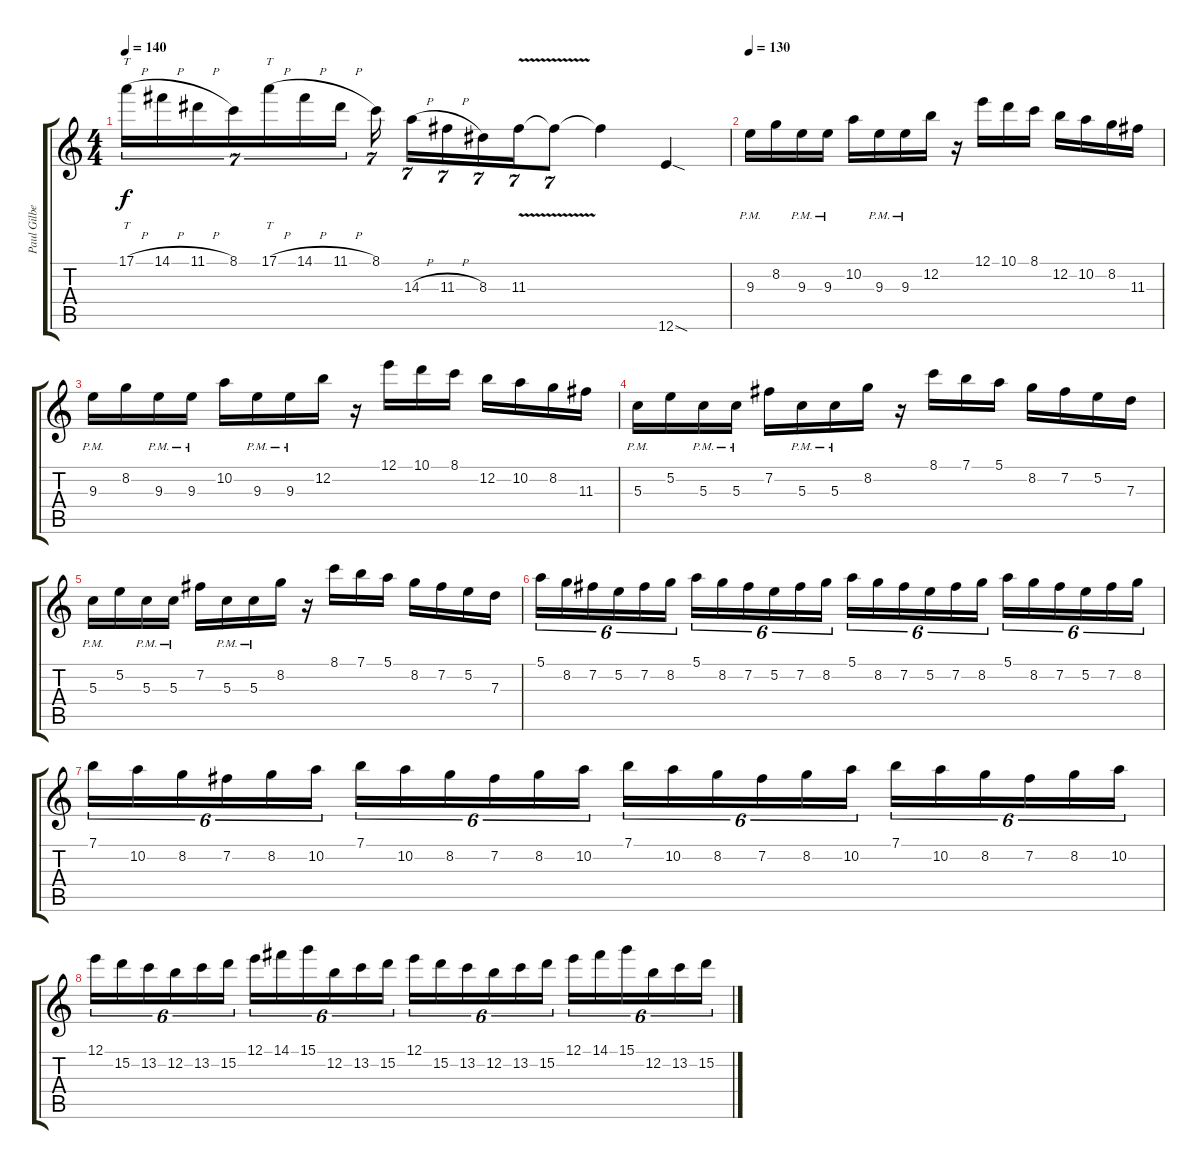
\track ("Paul Gilbert (Lead Guitar)" "Paul Gilbe") {instrument distortionguitar}
\staff {score tabs}
\tuning (E4 B3 G3 D3 A2 E2) {hide}
\ts (4 4)
\tempo 140
\clef g2
\ks c
17.1{h}.16{tt tu (7 4) dy f} 14.1{h}.16{tu (7 4)} 11.1{h}.16{tu (7 4)} 8.1.16{tu (7 4)} 17.1{h}.16{tt tu (7 4)} 14.1{h}.16{tu (7 4)} 11.1{h}.16{tu (7 4)} 8.1.16{tu (7 4)} 14.3{h}.16{tu (7 4)} 11.3{h}.16{tu (7 4)} 8.3.16{tu (7 4)} 11.3{v}.16{tu (7 4)} 11.3{t}.8{tu (7 4)} 11.3{t}.4 12.6{sod}.4 |
\tempo 130
9.3{pm}.16{balance 4} 8.2.16 9.3{pm}.16 9.3{pm}.16 10.2.16 9.3{pm}.16 9.3{pm}.16 12.2.16 r.16 12.1.16 10.1.16 8.1.16 12.2.16 10.2.16 8.2.16 11.3.16 |
9.3{pm}.16 8.2.16 9.3{pm}.16 9.3{pm}.16 10.2.16 9.3{pm}.16 9.3{pm}.16 12.2.16 r.16 12.1.16 10.1.16 8.1.16 12.2.16 10.2.16 8.2.16 11.3.16 |
5.3{pm}.16 5.2.16 5.3{pm}.16 5.3{pm}.16 7.2.16 5.3{pm}.16 5.3{pm}.16 8.2.16 r.16 8.1.16 7.1.16 5.1.16 8.2.16 7.2.16 5.2.16 7.3.16 |
5.3{pm}.16 5.2.16 5.3{pm}.16 5.3{pm}.16 7.2.16 5.3{pm}.16 5.3{pm}.16 8.2.16 r.16 8.1.16 7.1.16 5.1.16 8.2.16 7.2.16 5.2.16 7.3.16 |
5.1.16{tu (6 4) balance 8} 8.2.16{tu (6 4)} 7.2.16{tu (6 4)} 5.2.16{tu (6 4)} 7.2.16{tu (6 4)} 8.2.16{tu (6 4)} 5.1.16{tu (6 4)} 8.2.16{tu (6 4)} 7.2.16{tu (6 4)} 5.2.16{tu (6 4)} 7.2.16{tu (6 4)} 8.2.16{tu (6 4)} 5.1.16{tu (6 4)} 8.2.16{tu (6 4)} 7.2.16{tu (6 4)} 5.2.16{tu (6 4)} 7.2.16{tu (6 4)} 8.2.16{tu (6 4)} 5.1.16{tu (6 4)} 8.2.16{tu (6 4)} 7.2.16{tu (6 4)} 5.2.16{tu (6 4)} 7.2.16{tu (6 4)} 8.2.16{tu (6 4)} |
7.1.16{tu (6 4)} 10.2.16{tu (6 4)} 8.2.16{tu (6 4)} 7.2.16{tu (6 4)} 8.2.16{tu (6 4)} 10.2.16{tu (6 4)} 7.1.16{tu (6 4)} 10.2.16{tu (6 4)} 8.2.16{tu (6 4)} 7.2.16{tu (6 4)} 8.2.16{tu (6 4)} 10.2.16{tu (6 4)} 7.1.16{tu (6 4)} 10.2.16{tu (6 4)} 8.2.16{tu (6 4)} 7.2.16{tu (6 4)} 8.2.16{tu (6 4)} 10.2.16{tu (6 4)} 7.1.16{tu (6 4)} 10.2.16{tu (6 4)} 8.2.16{tu (6 4)} 7.2.16{tu (6 4)} 8.2.16{tu (6 4)} 10.2.16{tu (6 4)} |
12.1.16{tu (6 4)} 15.2.16{tu (6 4)} 13.2.16{tu (6 4)} 12.2.16{tu (6 4)} 13.2.16{tu (6 4)} 15.2.16{tu (6 4)} 12.1.16{tu (6 4)} 14.1.16{tu (6 4)} 15.1.16{tu (6 4)} 12.2.16{tu (6 4)} 13.2.16{tu (6 4)} 15.2.16{tu (6 4)} 12.1.16{tu (6 4)} 15.2.16{tu (6 4)} 13.2.16{tu (6 4)} 12.2.16{tu (6 4)} 13.2.16{tu (6 4)} 15.2.16{tu (6 4)} 12.1.16{tu (6 4)} 14.1.16{tu (6 4)} 15.1.16{tu (6 4)} 12.2.16{tu (6 4)} 13.2.16{tu (6 4)} 15.2.16{tu (6 4)}
